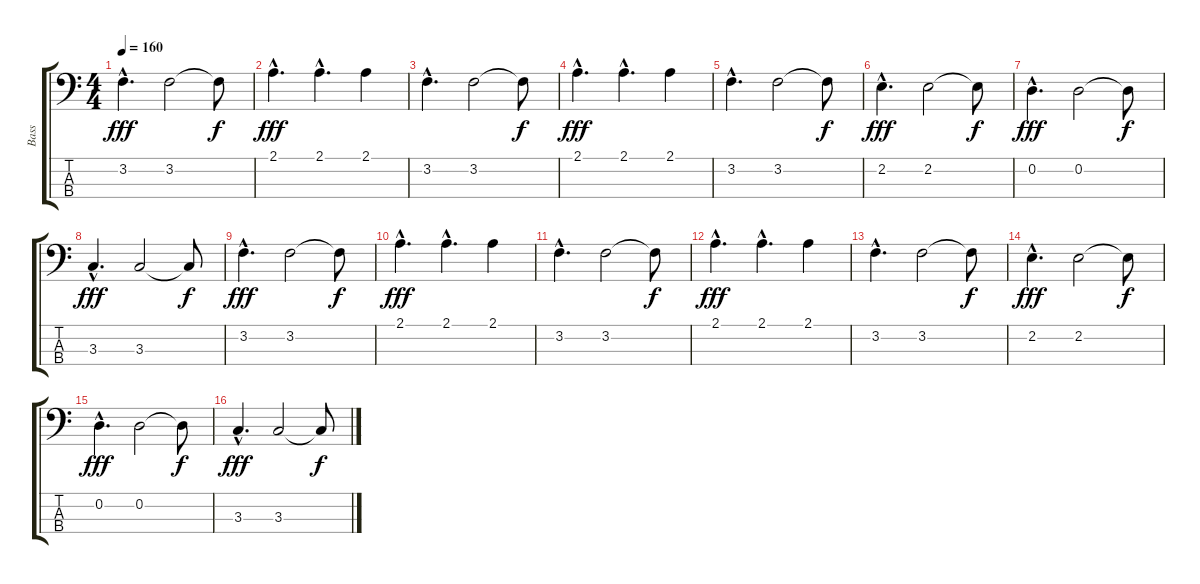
\track ("Bass" "Bass") {instrument electricbassfinger}
\staff {score tabs}
\tuning (G2 D2 A1 E1) {hide}
\ts (4 4)
\tempo 160
\clef f4
\ks c
3.2{hac}.4{d dy fff} 3.2.2 3.2{t}.8{dy f} |
2.1{hac}.4{d dy fff} 2.1{hac}.4{d} 2.1.4 |
3.2{hac}.4{d} 3.2.2 3.2{t}.8{dy f} |
2.1{hac}.4{d dy fff} 2.1{hac}.4{d} 2.1.4 |
3.2{hac}.4{d} 3.2.2 3.2{t}.8{dy f} |
2.2{hac}.4{d dy fff} 2.2.2 2.2{t}.8{dy f} |
0.2{hac}.4{d dy fff} 0.2.2 0.2{t}.8{dy f} |
3.3{hac}.4{d dy fff} 3.3.2 3.3{t}.8{dy f} |
3.2{hac}.4{d dy fff} 3.2.2 3.2{t}.8{dy f} |
2.1{hac}.4{d dy fff} 2.1{hac}.4{d} 2.1.4 |
3.2{hac}.4{d} 3.2.2 3.2{t}.8{dy f} |
2.1{hac}.4{d dy fff} 2.1{hac}.4{d} 2.1.4 |
3.2{hac}.4{d} 3.2.2 3.2{t}.8{dy f} |
2.2{hac}.4{d dy fff} 2.2.2 2.2{t}.8{dy f} |
0.2{hac}.4{d dy fff} 0.2.2 0.2{t}.8{dy f} |
3.3{hac}.4{d dy fff} 3.3.2 3.3{t}.8{dy f}
